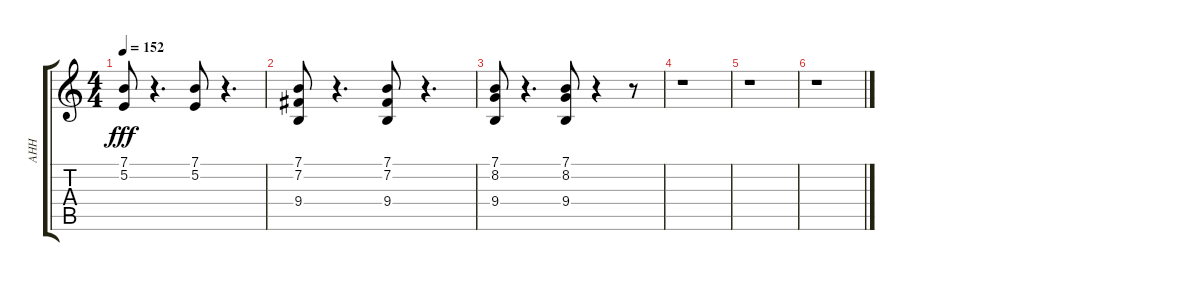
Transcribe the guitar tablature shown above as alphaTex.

\track ("AHH" "AHH") {instrument choiraahs}
\staff {score tabs}
\tuning (E4 B3 G3 D3 A2 E2) {hide}
\ts (4 4)
\tempo 152
\clef g2
\ks c
(7.1 5.2).8{dy fff} r.4{d} (7.1 5.2).8 r.4{d} |
(7.1 7.2 9.4).8 r.4{d} (7.1 7.2 9.4).8 r.4{d} |
(7.1 8.2 9.4).8 r.4{d} (7.1 8.2 9.4).8 r.4 r.8 |
r.1 |
r.1 |
r.1
